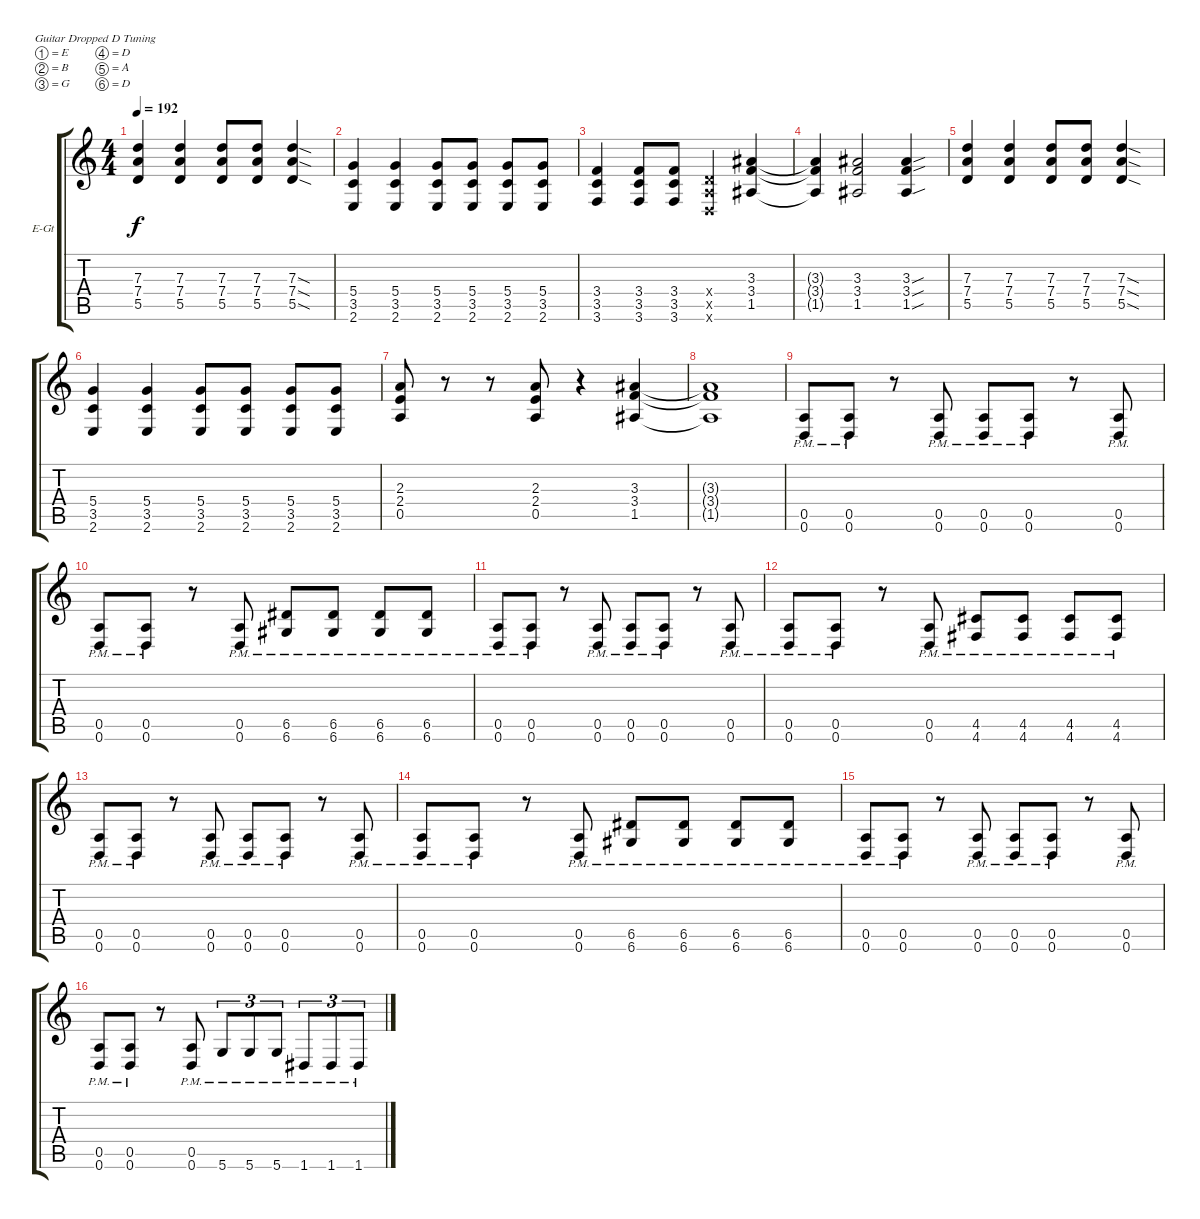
\defaultSystemsLayout 4
\bracketExtendMode groupsimilarinstruments
\firstSystemTrackNameOrientation horizontal
\otherSystemsTrackNameOrientation horizontal
\track ("Electric Guitar" "E-Gt") {instrument distortionguitar}
\staff {score tabs}
\tuning (E4 B3 G3 D3 A2 D2)
\ts (4 4)
\tempo 192
\clef g2
\ks c
(5.5 7.4 7.3).4{dy f} (7.3 7.4 5.5).4 (5.5 7.4 7.3).8 (5.5 7.4 7.3).8 (5.5{sod} 7.4{sod} 7.3{sod}).4 |
(3.5 5.4 2.6).4 (3.5 5.4 2.6).4 (2.6 3.5 5.4).8 (2.6 3.5 5.4).8 (2.6 3.5 5.4).8 (2.6 3.5 5.4).8 |
(3.4 3.5 3.6).4 (3.6 3.4 3.5).8 (3.5 3.4 3.6).8 (0.6{x} 0.5{x} 0.4{x}).4 (1.5 3.4 3.3).4 |
(1.5{t} 3.4{t} 3.3{t}).4 (3.3 3.4 1.5).2 (1.5{sou} 3.4{sou} 3.3{sou}).4 |
(5.5 7.4 7.3).4 (7.3 7.4 5.5).4 (5.5 7.4 7.3).8 (5.5 7.4 7.3).8 (5.5{sod} 7.4{sod} 7.3{sod}).4 |
(3.5 5.4 2.6).4 (3.5 5.4 2.6).4 (2.6 3.5 5.4).8 (2.6 3.5 5.4).8 (2.6 3.5 5.4).8 (2.6 3.5 5.4).8 |
(0.5 2.4 2.3).8 r.8 r.8 (2.3 2.4 0.5).8 r.4 (1.5 3.4 3.3).4 |
(1.5{t} 3.4{t} 3.3{t}).1 |
(0.5{pm} 0.6{pm}).8 (0.5{pm} 0.6{pm}).8 r.8 (0.5{pm} 0.6{pm}).8 (0.5{pm} 0.6{pm}).8 (0.5{pm} 0.6{pm}).8 r.8 (0.5{pm} 0.6{pm}).8 |
(0.5{pm} 0.6{pm}).8 (0.6{pm} 0.5{pm}).8 r.8 (0.5{pm} 0.6{pm}).8 (6.6{pm} 6.5{pm}).8 (6.6{pm} 6.5{pm}).8 (6.6{pm} 6.5{pm}).8 (6.6{pm} 6.5{pm}).8 |
(0.5{pm} 0.6{pm}).8 (0.5{pm} 0.6{pm}).8 r.8 (0.5{pm} 0.6{pm}).8 (0.5{pm} 0.6{pm}).8 (0.5{pm} 0.6{pm}).8 r.8 (0.5{pm} 0.6{pm}).8 |
(0.5{pm} 0.6{pm}).8 (0.6{pm} 0.5{pm}).8 r.8 (0.5{pm} 0.6{pm}).8 (4.6{pm} 4.5{pm}).8 (4.6{pm} 4.5{pm}).8 (4.6{pm} 4.5{pm}).8 (4.6{pm} 4.5{pm}).8 |
(0.5{pm} 0.6{pm}).8 (0.5{pm} 0.6{pm}).8 r.8 (0.5{pm} 0.6{pm}).8 (0.5{pm} 0.6{pm}).8 (0.5{pm} 0.6{pm}).8 r.8 (0.5{pm} 0.6{pm}).8 |
(0.5{pm} 0.6{pm}).8 (0.6{pm} 0.5{pm}).8 r.8 (0.5{pm} 0.6{pm}).8 (6.6{pm} 6.5{pm}).8 (6.6{pm} 6.5{pm}).8 (6.6{pm} 6.5{pm}).8 (6.6{pm} 6.5{pm}).8 |
(0.5{pm} 0.6{pm}).8 (0.5{pm} 0.6{pm}).8 r.8 (0.5{pm} 0.6{pm}).8 (0.5{pm} 0.6{pm}).8 (0.5{pm} 0.6{pm}).8 r.8 (0.5{pm} 0.6{pm}).8 |
(0.5{pm} 0.6{pm}).8 (0.6{pm} 0.5{pm}).8 r.8 (0.5{pm} 0.6{pm}).8 5.6{pm}.8{tu (3 2)} 5.6{pm}.8{tu (3 2)} 5.6{pm}.8{tu (3 2)} 1.6{pm}.8{tu (3 2)} 1.6{pm}.8{tu (3 2)} 1.6{pm}.8{tu (3 2)}
